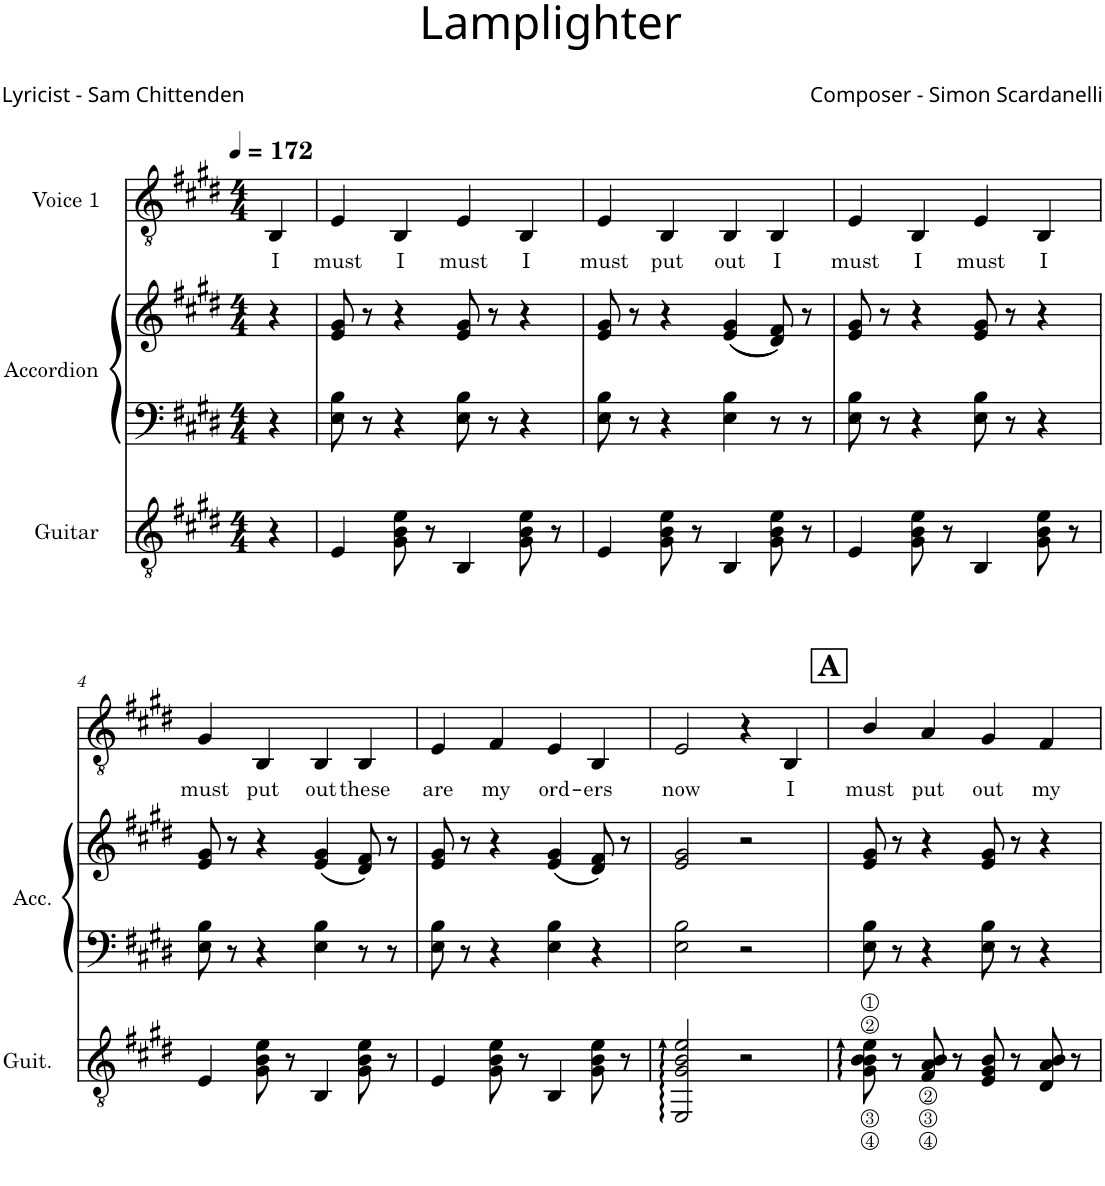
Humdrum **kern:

**kern	**kern	**kern	**kern	**text
*part3	*part2	*part2	*part1	*part1
*staff4	*staff3	*staff2	*staff1	*staff1
*I"Guitar	*I"Accordion	*	*I"Voice 1	*
*I'Guit.	*I'Acc.	*	*	*
*clefGv2	*clefF4	*clefG2	*clefGv2	*
*k[f#c#g#d#]	*k[f#c#g#d#]	*k[f#c#g#d#]	*k[f#c#g#d#]	*
*E:	*E:	*E:	*E:	*
*M4/4	*M4/4	*M4/4	*M4/4	*
*MM172	*MM172	*MM172	*MM172	*
=	=	=	=	=
!	!	!	!	!LO:LY:b
4r	4r	4r	4BB/	I
=1	=1	=1	=1	=1
!	!	!	!	!LO:LY:b
4E/	8E\ 8B\	8e/ 8g#/	4E/	must
.	8r	8r	.	.
!	!	!	!	!LO:LY:b
8G#\ 8B\ 8e\	4r	4r	4BB/	I
8r	.	.	.	.
!	!	!	!	!LO:LY:b
4BB/	8E\ 8B\	8e/ 8g#/	4E/	must
.	8r	8r	.	.
!	!	!	!	!LO:LY:b
8G#\ 8B\ 8e\	4r	4r	4BB/	I
8r	.	.	.	.
=2	=2	=2	=2	=2
!	!	!	!	!LO:LY:b
4E/	8E\ 8B\	8e/ 8g#/	4E/	must
.	8r	8r	.	.
!	!	!	!	!LO:LY:b
8G#\ 8B\ 8e\	4r	4r	4BB/	put
8r	.	.	.	.
!	!	!	!	!LO:LY:b
4BB/	4E\ 4B\	((4e/ 4g#/	4BB/	out
!	!	!	!	!LO:LY:b
8G#\ 8B\ 8e\	8r	8d#/ 8f#/))	4BB/	I
8r	8r	8r	.	.
=3	=3	=3	=3	=3
!	!	!	!	!LO:LY:b
4E/	8E\ 8B\	8e/ 8g#/	4E/	must
.	8r	8r	.	.
!	!	!	!	!LO:LY:b
8G#\ 8B\ 8e\	4r	4r	4BB/	I
8r	.	.	.	.
!	!	!	!	!LO:LY:b
4BB/	8E\ 8B\	8e/ 8g#/	4E/	must
.	8r	8r	.	.
!	!	!	!	!LO:LY:b
8G#\ 8B\ 8e\	4r	4r	4BB/	I
8r	.	.	.	.
!!LO:LB:g=z
=4	=4	=4	=4	=4
!	!	!	!	!LO:LY:b
4E/	8E\ 8B\	8e/ 8g#/	4G#/	must
.	8r	8r	.	.
!	!	!	!	!LO:LY:b
8G#\ 8B\ 8e\	4r	4r	4BB/	put
8r	.	.	.	.
!	!	!	!	!LO:LY:b
4BB/	4E\ 4B\	(4e/ 4g#/	4BB/	out
!	!	!	!	!LO:LY:b
8G#\ 8B\ 8e\	8r	8d#/ 8f#/)	4BB/	these
8r	8r	8r	.	.
=5	=5	=5	=5	=5
!	!	!	!	!LO:LY:b
4E/	8E\ 8B\	8e/ 8g#/	4E/	are
.	8r	8r	.	.
!	!	!	!	!LO:LY:b
8G#\ 8B\ 8e\	4r	4r	4F#/	my
8r	.	.	.	.
!	!	!	!	!LO:LY:b
4BB/	4E\ 4B\	(4e/ 4g#/	4E/	ord-
!	!	!	!	!LO:LY:b
8G#\ 8B\ 8e\	4r	8d#/ 8f#/)	4BB/	-ers
8r	.	8r	.	.
=6	=6	=6	=6	=6
!	!	!	!	!LO:LY:b
2EE/ 2G#/ 2B/ 2e/	2E\ 2B\	2e/ 2g#/	2E/	now
2r	2r	2r	4r	.
!	!	!	!	!LO:LY:b
.	.	.	4BB/	I
!!LO:REH:place=s1:a:B:cj:fs=14:t=A
=7	=7	=7	=7	=7
!	!	!	!	!LO:LY:b
8G#\<< 8B\<< 8B\<< 8e\<<	8E\ 8B\	8e/ 8g#/	4B/	must
8r	8r	8r	.	.
!	!	!	!	!LO:LY:b
8F#/<<< 8A/<<< 8B/<<<	4r	4r	4A/	put
8r	.	.	.	.
!	!	!	!	!LO:LY:b
8E/ 8G#/ 8B/	8E\ 8B\	8e/ 8g#/	4G#/	out
8r	8r	8r	.	.
!	!	!	!	!LO:LY:b
8D#/ 8A/ 8B/	4r	4r	4F#/	my
8r	.	.	.	.
=	=	=	=	=
*-	*-	*-	*-	*-
